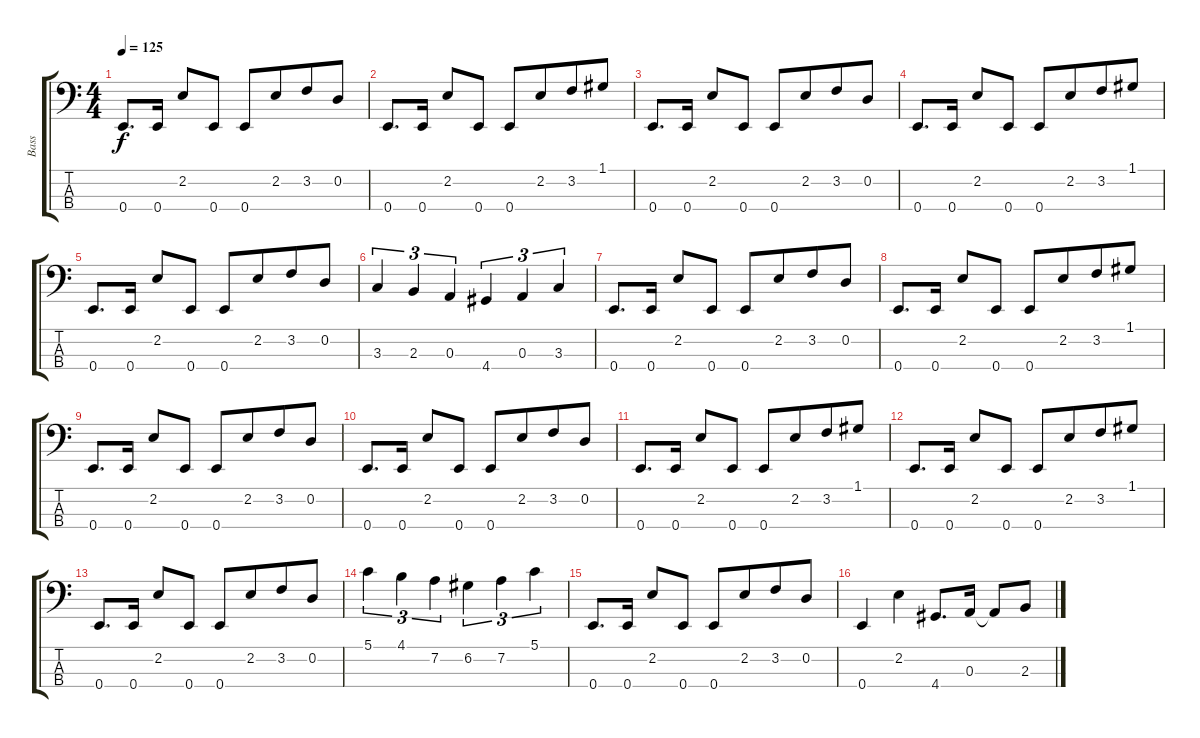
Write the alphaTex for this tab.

\track ("Bass" "Bass") {instrument electricbasspick}
\staff {score tabs}
\tuning (G2 D2 A1 E1) {hide}
\ts (4 4)
\tempo 125
\clef f4
\ks aminor
0.4.8{d dy f} 0.4.16 2.2.8 0.4.8 0.4.8 2.2.8{beam merge} 3.2.8 0.2.8 |
0.4.8{d} 0.4.16 2.2.8 0.4.8 0.4.8 2.2.8{beam merge} 3.2.8 1.1.8 |
0.4.8{d} 0.4.16 2.2.8 0.4.8 0.4.8 2.2.8{beam merge} 3.2.8 0.2.8 |
0.4.8{d} 0.4.16 2.2.8 0.4.8 0.4.8 2.2.8{beam merge} 3.2.8 1.1.8 |
0.4.8{d} 0.4.16 2.2.8 0.4.8 0.4.8 2.2.8{beam merge} 3.2.8 0.2.8 |
3.3.4{tu (3 2)} 2.3.4{tu (3 2)} 0.3.4{tu (3 2)} 4.4.4{tu (3 2)} 0.3.4{tu (3 2)} 3.3.4{tu (3 2)} |
0.4.8{d} 0.4.16 2.2.8 0.4.8 0.4.8 2.2.8{beam merge} 3.2.8 0.2.8 |
0.4.8{d} 0.4.16 2.2.8 0.4.8 0.4.8 2.2.8{beam merge} 3.2.8 1.1.8 |
0.4.8{d} 0.4.16 2.2.8 0.4.8 0.4.8 2.2.8{beam merge} 3.2.8 0.2.8 |
0.4.8{d} 0.4.16 2.2.8 0.4.8 0.4.8 2.2.8{beam merge} 3.2.8 0.2.8 |
0.4.8{d} 0.4.16 2.2.8 0.4.8 0.4.8 2.2.8{beam merge} 3.2.8 1.1.8 |
0.4.8{d} 0.4.16 2.2.8 0.4.8 0.4.8 2.2.8{beam merge} 3.2.8 1.1.8 |
0.4.8{d} 0.4.16 2.2.8 0.4.8 0.4.8 2.2.8{beam merge} 3.2.8 0.2.8 |
5.1.4{tu (3 2)} 4.1.4{tu (3 2)} 7.2.4{tu (3 2)} 6.2.4{tu (3 2)} 7.2.4{tu (3 2)} 5.1.4{tu (3 2)} |
0.4.8{d} 0.4.16 2.2.8 0.4.8 0.4.8 2.2.8{beam merge} 3.2.8 0.2.8 |
0.4.4 2.2.4 4.4.8{d} 0.3.16 0.3{t}.8 2.3.8
